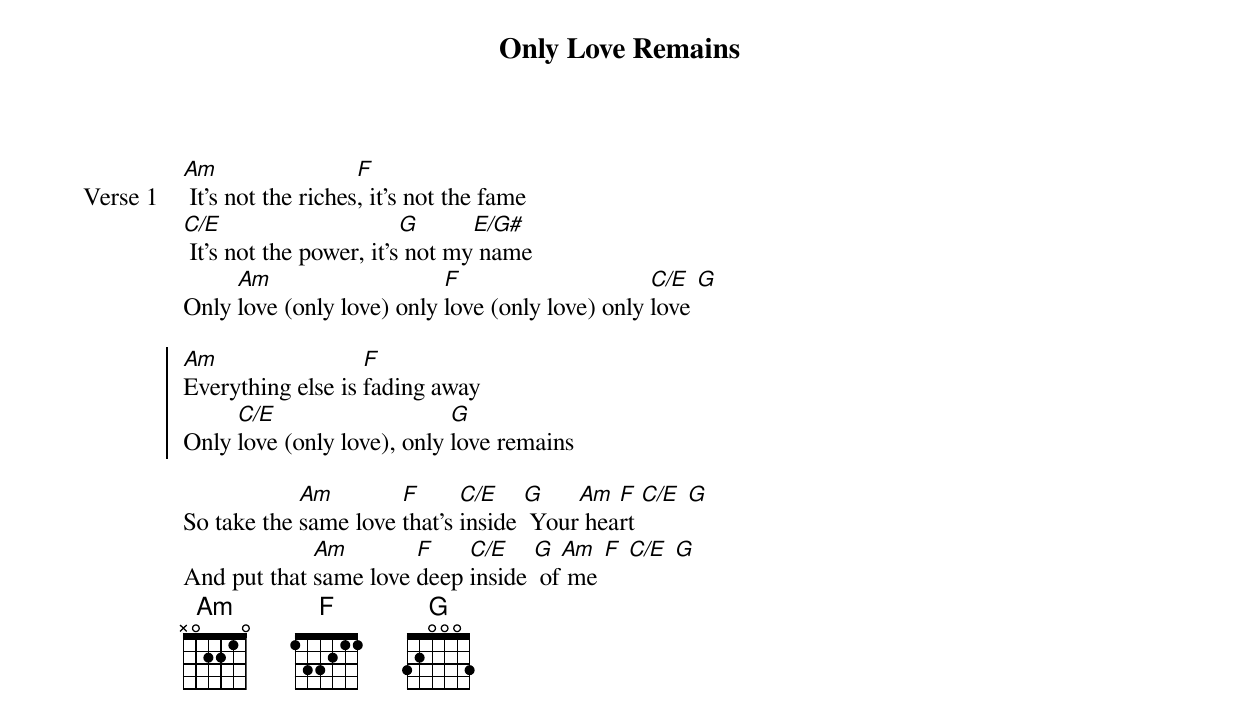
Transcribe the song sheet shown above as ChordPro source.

{title: Only Love Remains}
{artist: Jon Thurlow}
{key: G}

{start_of_verse: Verse 1}
[Am] It's not the riches[F], it's not the fame
[C/E] It's not the power, it's[G] not my[E/G#] name
Only [Am]love (only love) only [F]love (only love) only [C/E]love [G]
{end_of_verse}

{start_of_chorus}
[Am]Everything else is [F]fading away
Only [C/E]love (only love), only [G]love remains
{end_of_chorus}

{start_of_bridge}
So take the [Am]same love [F]that's [C/E]inside [G] Your[Am] hea[F]rt [C/E] [G]
And put that [Am]same love [F]deep [C/E]inside [G] of[Am] me [F] [C/E] [G]
{end_of_bridge}
